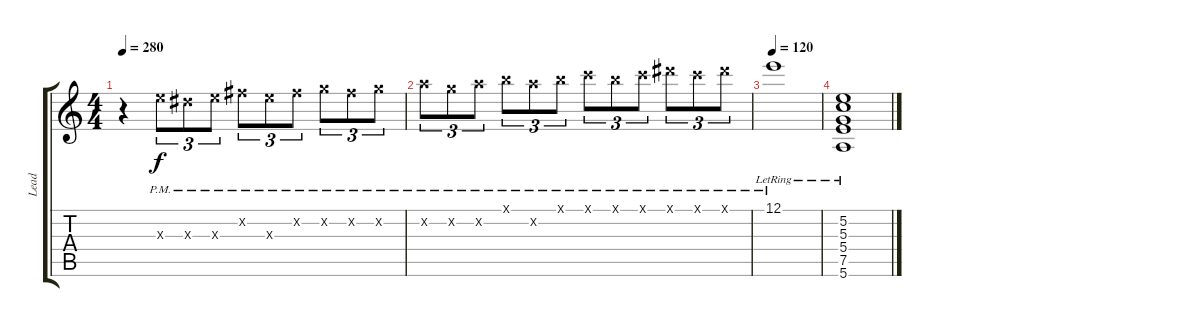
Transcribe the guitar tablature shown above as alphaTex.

\track ("Lead" "Lead") {instrument acousticguitarsteel}
\staff {score tabs}
\tuning (E4 B3 G3 D3 A2 E2) {hide}
\ts (4 4)
\tempo 280
\clef g2
\ks aminor
r.4{dy f} 9.3{pm x}.8{tu (3 2)} 8.3{pm x}.8{tu (3 2)} 9.3{pm x}.8{tu (3 2)} 7.2{pm x}.8{tu (3 2)} 9.3{pm x}.8{tu (3 2)} 7.2{pm x}.8{tu (3 2)} 8.2{pm x}.8{tu (3 2)} 7.2{pm x}.8{tu (3 2)} 8.2{pm x}.8{tu (3 2)} |
10.2{pm x}.8{tu (3 2)} 8.2{pm x}.8{tu (3 2)} 10.2{pm x}.8{tu (3 2)} 7.1{pm x}.8{tu (3 2)} 10.2{pm x}.8{tu (3 2)} 7.1{pm x}.8{tu (3 2)} 8.1{pm x}.8{tu (3 2)} 7.1{pm x}.8{tu (3 2)} 8.1{pm x}.8{tu (3 2)} 11.1{pm x}.8{tu (3 2)} 8.1{pm x}.8{tu (3 2)} 11.1{pm x}.8{tu (3 2)} |
\tempo 120
12.1{pm lr}.1 |
(5.2 5.3 5.4{lr} 7.5 5.6).1
